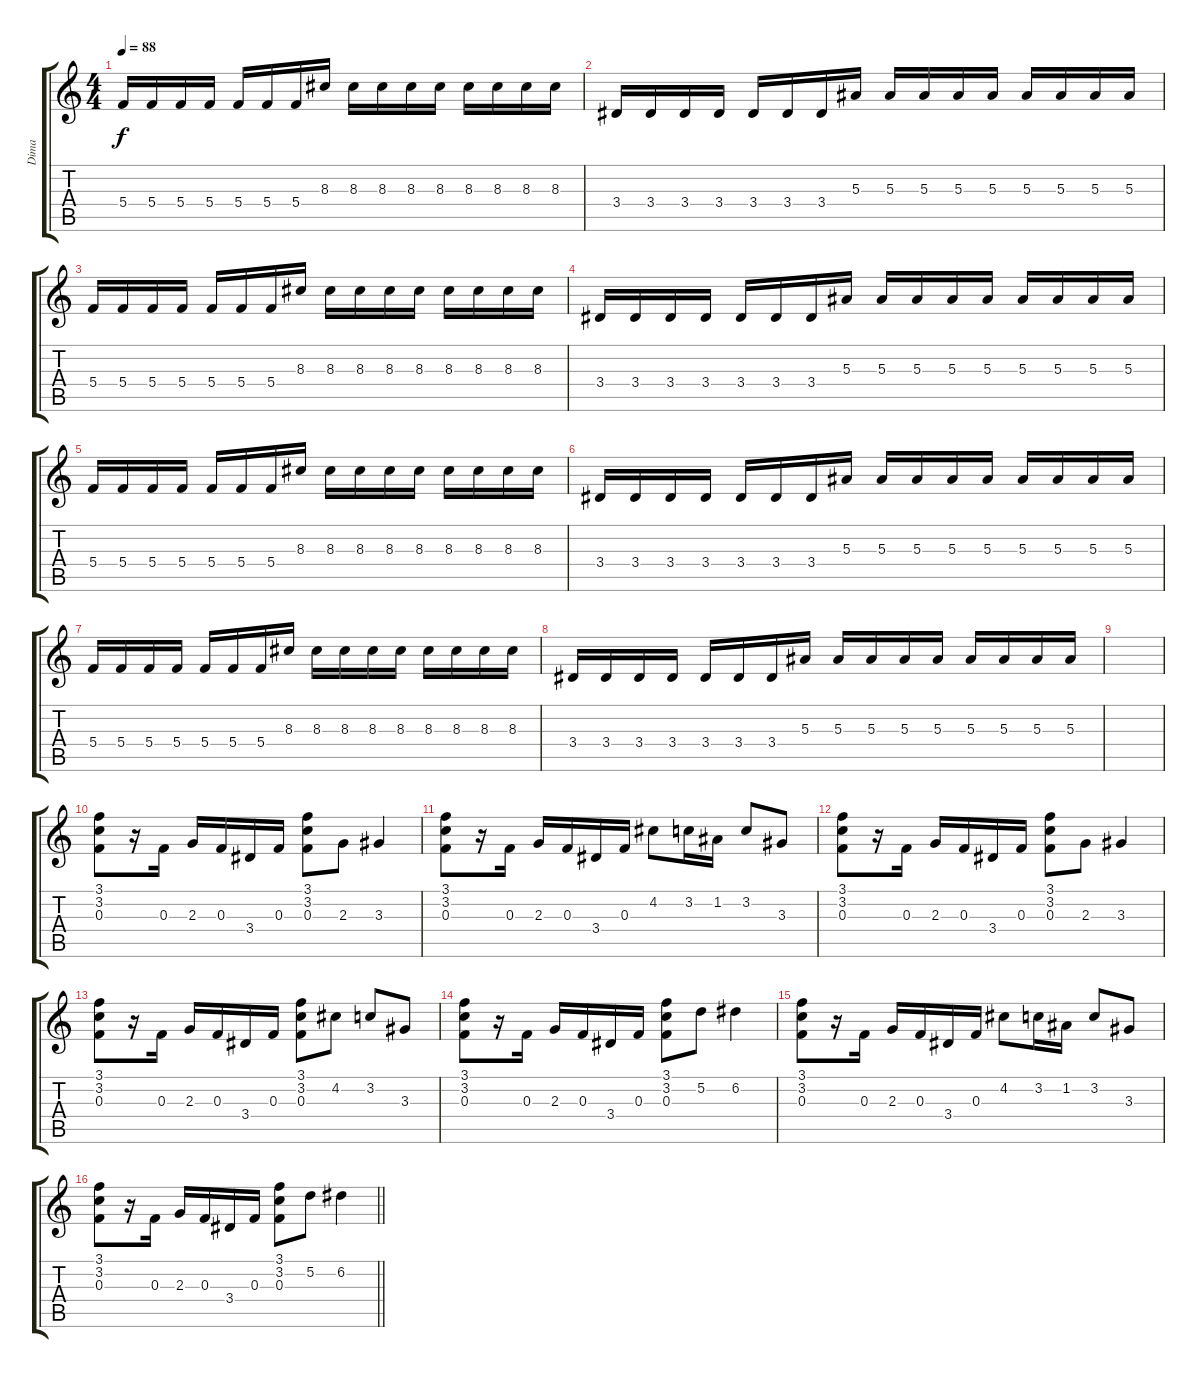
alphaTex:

\track ("Dima" "Dima") {solo instrument distortionguitar}
\staff {score tabs}
\tuning (D4 A3 F3 C3 G2 C2) {hide}
\ts (4 4)
\tempo 88
\clef g2
\ks c
5.4.16{dy f} 5.4.16 5.4.16 5.4.16 5.4.16 5.4.16 5.4.16 8.3.16 8.3.16 8.3.16 8.3.16 8.3.16 8.3.16 8.3.16 8.3.16 8.3.16 |
3.4.16 3.4.16 3.4.16 3.4.16 3.4.16 3.4.16 3.4.16 5.3.16 5.3.16 5.3.16 5.3.16 5.3.16 5.3.16 5.3.16 5.3.16 5.3.16 |
5.4.16 5.4.16 5.4.16 5.4.16 5.4.16 5.4.16 5.4.16 8.3.16 8.3.16 8.3.16 8.3.16 8.3.16 8.3.16 8.3.16 8.3.16 8.3.16 |
3.4.16 3.4.16 3.4.16 3.4.16 3.4.16 3.4.16 3.4.16 5.3.16 5.3.16 5.3.16 5.3.16 5.3.16 5.3.16 5.3.16 5.3.16 5.3.16 |
5.4.16 5.4.16 5.4.16 5.4.16 5.4.16 5.4.16 5.4.16 8.3.16 8.3.16 8.3.16 8.3.16 8.3.16 8.3.16 8.3.16 8.3.16 8.3.16 |
3.4.16 3.4.16 3.4.16 3.4.16 3.4.16 3.4.16 3.4.16 5.3.16 5.3.16 5.3.16 5.3.16 5.3.16 5.3.16 5.3.16 5.3.16 5.3.16 |
5.4.16 5.4.16 5.4.16 5.4.16 5.4.16 5.4.16 5.4.16 8.3.16 8.3.16 8.3.16 8.3.16 8.3.16 8.3.16 8.3.16 8.3.16 8.3.16 |
3.4.16 3.4.16 3.4.16 3.4.16 3.4.16 3.4.16 3.4.16 5.3.16 5.3.16 5.3.16 5.3.16 5.3.16 5.3.16 5.3.16 5.3.16 5.3.16 |
|
(3.1 3.2 0.3).8 r.16 0.3.16 2.3.16 0.3.16 3.4.16 0.3.16 (3.1 3.2 0.3).8 2.3.8 3.3.4 |
(3.1 3.2 0.3).8 r.16 0.3.16 2.3.16 0.3.16 3.4.16 0.3.16 4.2.8 3.2.16 1.2.16 3.2.8 3.3.8 |
(3.1 3.2 0.3).8 r.16 0.3.16 2.3.16 0.3.16 3.4.16 0.3.16 (3.1 3.2 0.3).8 2.3.8 3.3.4 |
(3.1 3.2 0.3).8 r.16 0.3.16 2.3.16 0.3.16 3.4.16 0.3.16 (3.1 3.2 0.3).8 4.2.8 3.2.8 3.3.8 |
(3.1 3.2 0.3).8 r.16 0.3.16 2.3.16 0.3.16 3.4.16 0.3.16 (3.1 3.2 0.3).8 5.2.8 6.2.4 |
(3.1 3.2 0.3).8 r.16 0.3.16 2.3.16 0.3.16 3.4.16 0.3.16 4.2.8 3.2.16 1.2.16 3.2.8 3.3.8 |
\barLineRight lightlight
(3.1 3.2 0.3).8 r.16 0.3.16 2.3.16 0.3.16 3.4.16 0.3.16 (3.1 3.2 0.3).8 5.2.8 6.2.4
